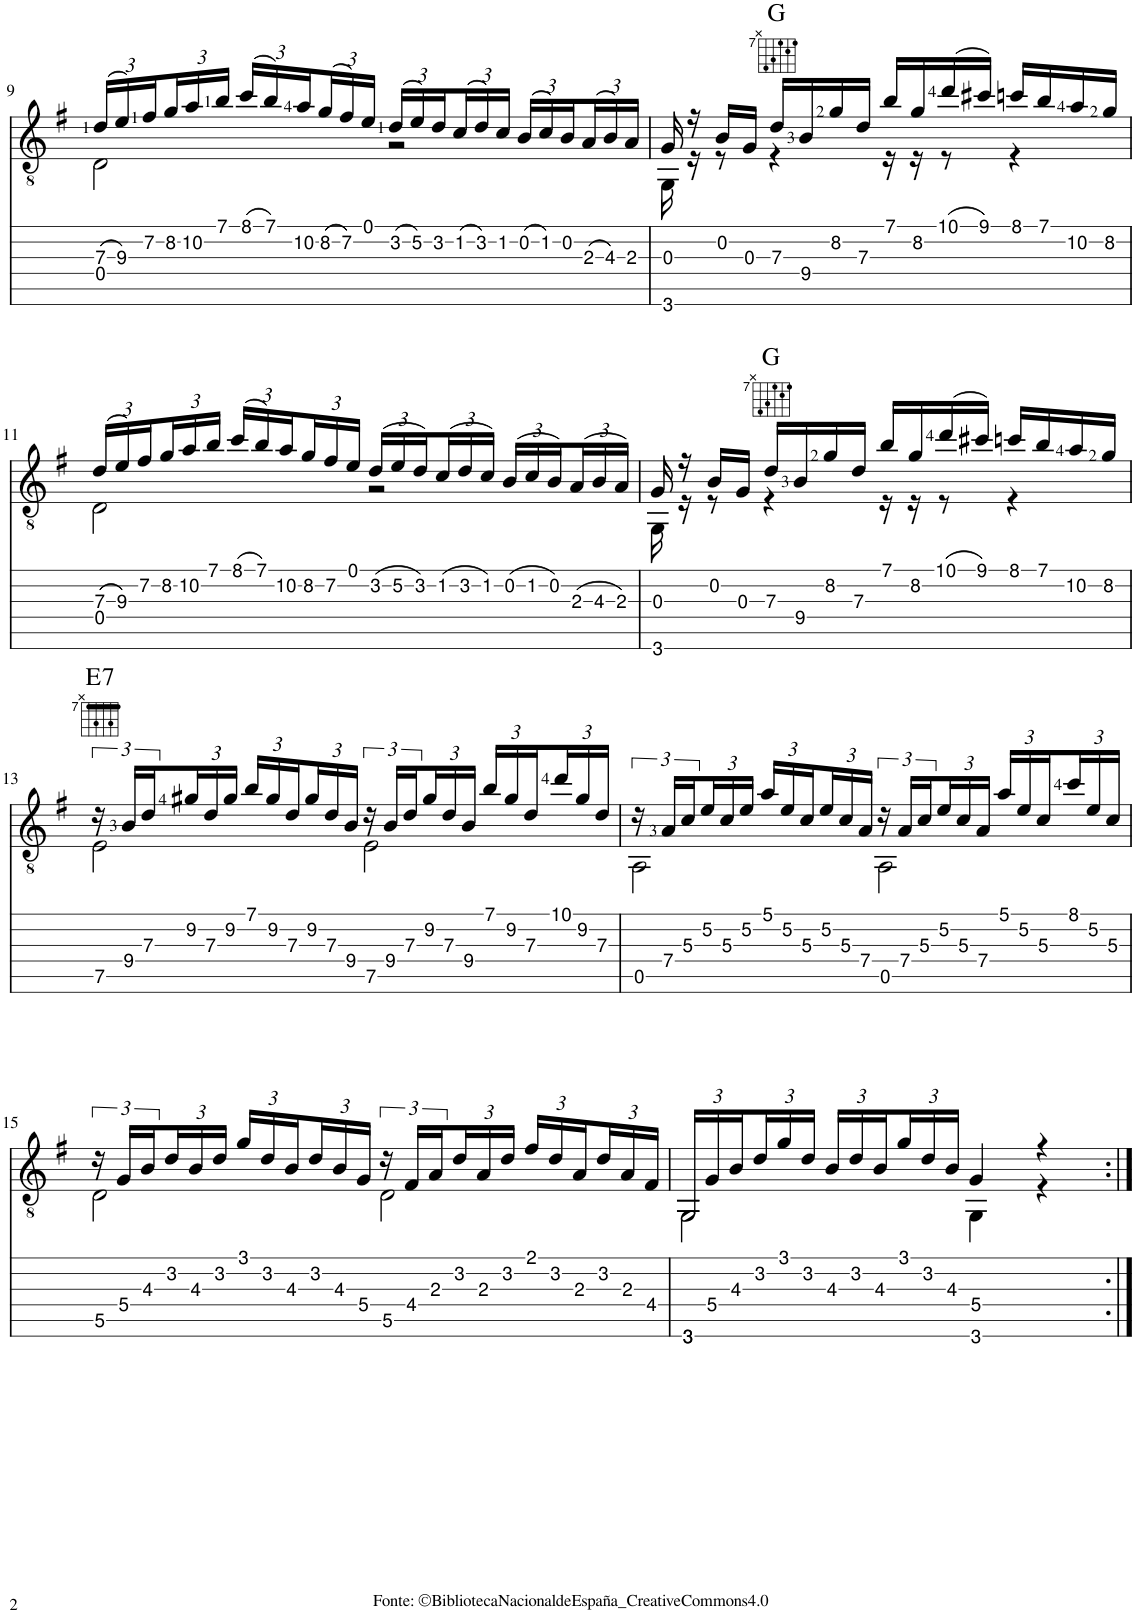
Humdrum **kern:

**kern	**kern	**harte
*part1	*part1	*part1
*staff2	*staff1	*
*I"Guitar	*	*
*I'Guit.	*	*
!!LO:PB:g=z
*	*clefGv2	*
*k[f#]	*k[f#]	*
*M4/4	*M4/4	*
*met(c)	*met(c)	*
*Xbrackettup	*Xbrackettup	*
=9	=9	=9
*^	*^	*
24dLL	2D	(24d/LL	2D\	.
24e	.	24e/)	.	.
24f#J	.	24f#/	.	.
24gL	.	24g/	.	.
24a	.	24a/	.	.
24bJJ	.	24b/JJ	.	.
24ccLL	.	(24cc/LL	.	.
24b	.	24b/)	.	.
24aJ	.	24a/	.	.
24gL	.	(24g/	.	.
24f#	.	24f#/)	.	.
24eJJ	.	24e/JJ	.	.
24dLL	2r	(24d/LL	2r	.
24e	.	24e/)	.	.
24dJ	.	24d/	.	.
24cL	.	(24c/	.	.
24d	.	24d/)	.	.
24cJJ	.	24c/JJ	.	.
24BLL	.	(24B/LL	.	.
24c	.	24c/)	.	.
24BJ	.	24B/	.	.
24AL	.	(24A/	.	.
24B	.	24B/)	.	.
24AJJ	.	24A/JJ	.	.
=10	=10	=10	=10	=10
16G	16GG	16G/	16GG\	.
16r	16r	16r	16r	.
16BLL	8r	16B/LL	8r	.
16GJJ	.	16G/JJ	.	.
16dLL	4r	16d/LL	4r	G:maj
16BJ	.	16B/	.	.
16gL	.	16g/	.	.
16dJJ	.	16d/JJ	.	.
16bLL	16r	16b/LL	16r	.
16gJ	16r	16g/	16r	.
16ddL	8r	(16dd/	8r	.
16cc#JJ	.	16cc#X/JJ)	.	.
16ccLL	4r	16ccn/LL	4r	.
16bJ	.	16b/	.	.
16aL	.	16a/	.	.
16gJJ	.	16g/JJ	.	.
!!LO:LB:g=z	!!
=11	=11	=11	=11	=11
24dLL	2D	(24d/LL	2D\	.
24e	.	24e/)	.	.
24f#J	.	24f#/	.	.
24gL	.	24g/	.	.
24a	.	24a/	.	.
24bJJ	.	24b/JJ	.	.
24ccLL	.	(24cc/LL	.	.
24b	.	24b/)	.	.
24aJ	.	24a/	.	.
24gL	.	24g/	.	.
24f#	.	24f#/	.	.
24eJJ	.	24e/JJ	.	.
24dLL	2r	(24d/LL	2r	.
24e	.	24e/	.	.
24dJ	.	24d/)	.	.
24cL	.	(24c/	.	.
24d	.	24d/	.	.
24cJJ	.	24c/JJ)	.	.
24BLL	.	(24B/LL	.	.
24c	.	24c/	.	.
24BJ	.	24B/)	.	.
24AL	.	(24A/	.	.
24B	.	24B/	.	.
24AJJ	.	24A/JJ)	.	.
=12	=12	=12	=12	=12
16G	16GG	16G/	16GG\	.
16r	16r	16r	16r	.
16BLL	8r	16B/LL	8r	.
16GJJ	.	16G/JJ	.	.
16dLL	4r	16d/LL	4r	G:maj
16BJ	.	16B/	.	.
16gL	.	16g/	.	.
16dJJ	.	16d/JJ	.	.
16bLL	16r	16b/LL	16r	.
16gJ	16r	16g/	16r	.
16ddL	8r	(16dd/	8r	.
16cc#XJJ	.	16cc#X/JJ)	.	.
16ccnLL	4r	16ccn/LL	4r	.
16bJ	.	16b/	.	.
16aL	.	16a/	.	.
16gJJ	.	16g/JJ	.	.
!!LO:LB:g=z	!!
=13	=13	=13	=13	=13
*	*	*brackettup	*	*
!	!	!	!	!LO:H:kt=7
24r	2E	24r	2E\	E:7
24BLL	.	24B/LL	.	.
24dJ	.	24d/	.	.
*	*	*Xbrackettup	*	*
24g#L	.	24g#X/	.	.
24d	.	24d/	.	.
24g#JJ	.	24g#/JJ	.	.
24bLL	.	24b/LL	.	.
24g#	.	24g#/	.	.
24dJ	.	24d/	.	.
24g#L	.	24g#/	.	.
24d	.	24d/	.	.
24BJJ	.	24B/JJ	.	.
*	*	*brackettup	*	*
24r	2E	24r	2E\	.
24BLL	.	24B/LL	.	.
24dJ	.	24d/	.	.
*	*	*Xbrackettup	*	*
24g#L	.	24g#/	.	.
24d	.	24d/	.	.
24BJJ	.	24B/JJ	.	.
24bLL	.	24b/LL	.	.
24g#	.	24g#/	.	.
24dJ	.	24d/	.	.
24ddL	.	24dd/	.	.
24g#	.	24g#/	.	.
24dJJ	.	24d/JJ	.	.
=14	=14	=14	=14	=14
*	*	*brackettup	*	*
24r	2AA	24r	2AA\	.
24ALL	.	24A/LL	.	.
24cJ	.	24c/	.	.
*	*	*Xbrackettup	*	*
24eL	.	24e/	.	.
24c	.	24c/	.	.
24eJJ	.	24e/JJ	.	.
24aLL	.	24a/LL	.	.
24e	.	24e/	.	.
24cJ	.	24c/	.	.
24eL	.	24e/	.	.
24c	.	24c/	.	.
24AJJ	.	24A/JJ	.	.
*	*	*brackettup	*	*
24r	2AA	24r	2AA\	.
24ALL	.	24A/LL	.	.
24cJ	.	24c/	.	.
*	*	*Xbrackettup	*	*
24eL	.	24e/	.	.
24c	.	24c/	.	.
24AJJ	.	24A/JJ	.	.
24aLL	.	24a/LL	.	.
24e	.	24e/	.	.
24cJ	.	24c/	.	.
24ccL	.	24cc/	.	.
24e	.	24e/	.	.
24cJJ	.	24c/JJ	.	.
!!LO:LB:g=z	!!
=15	=15	=15	=15	=15
*	*	*brackettup	*	*
24r	2D	24r	2D\	.
24GLL	.	24G/LL	.	.
24BJ	.	24B/	.	.
*	*	*Xbrackettup	*	*
24dL	.	24d/	.	.
24B	.	24B/	.	.
24dJJ	.	24d/JJ	.	.
24gLL	.	24g/LL	.	.
24d	.	24d/	.	.
24BJ	.	24B/	.	.
24dL	.	24d/	.	.
24B	.	24B/	.	.
24GJJ	.	24G/JJ	.	.
*	*	*brackettup	*	*
24r	2D	24r	2D\	.
24F#LL	.	24F#/LL	.	.
24AJ	.	24A/	.	.
*	*	*Xbrackettup	*	*
24dL	.	24d/	.	.
24A	.	24A/	.	.
24dJJ	.	24d/JJ	.	.
24f#LL	.	24f#/LL	.	.
24d	.	24d/	.	.
24AJ	.	24A/	.	.
24dL	.	24d/	.	.
24A	.	24A/	.	.
24F#JJ	.	24F#/JJ	.	.
=16	=16	=16	=16	=16
!	!	!LO:N:head=open	!	!
24GGLL	2GG	24GG/LL	2GG\	.
24G	.	24G/	.	.
24BJ	.	24B/	.	.
24dL	.	24d/	.	.
24g	.	24g/	.	.
24dJJ	.	24d/JJ	.	.
24BLL	.	24B/LL	.	.
24d	.	24d/	.	.
24BJ	.	24B/	.	.
24gL	.	24g/	.	.
24d	.	24d/	.	.
24BJJ	.	24B/JJ	.	.
4G	4GG	4G/	4GG\	.
4r	4r	4r	4r	.
*v	*v	*	*	*
*	*v	*v	*
=:|!	=:|!	=:|!
*-	*-	*-
